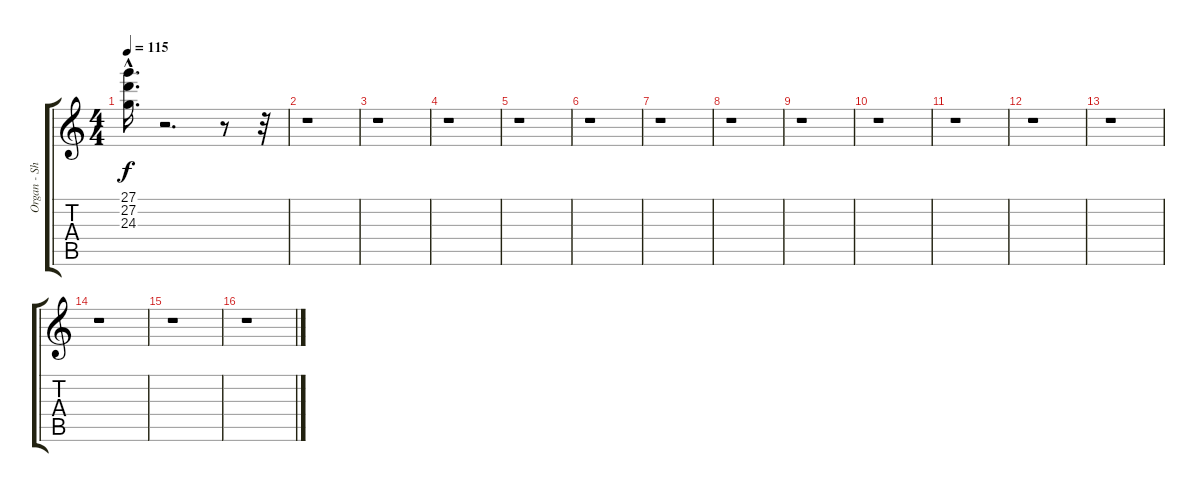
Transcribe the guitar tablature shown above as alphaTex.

\track ("Organ - Sherinian" "Organ - Sh") {instrument percussiveorgan}
\staff {score tabs}
\tuning (E4 B3 G3 D3 A2 E2) {hide}
\ts (4 4)
\tempo 115
\clef g2
\ks c
(27.1{hac t} 27.2{hac t} 24.3{hac t}).16{d dy f} r.2{d} r.8 r.32 |
r.1 |
r.1 |
r.1 |
r.1 |
r.1 |
r.1 |
r.1 |
r.1 |
r.1 |
r.1 |
r.1 |
r.1 |
r.1 |
r.1 |
r.1
